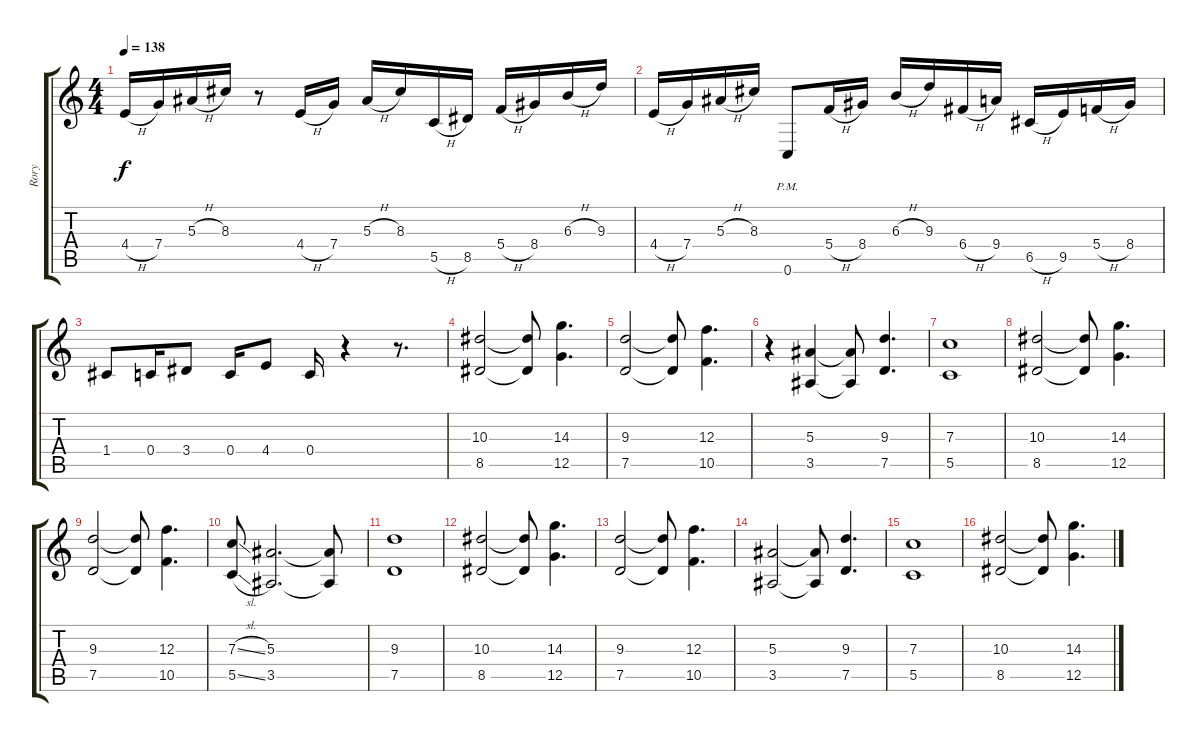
\track ("Rory" "Rory") {instrument overdrivenguitar}
\staff {score tabs}
\tuning (D4 A3 F3 C3 G2 C2) {hide}
\ts (4 4)
\tempo 138
\clef g2
\ks c
4.4{h}.16{dy f} 7.4.16 5.3{h}.16 8.3.16 r.8 4.4{h}.16 7.4.16 5.3{h}.16 8.3.16 5.5{h}.16 8.5.16 5.4{h}.16 8.4.16 6.3{h}.16 9.3.16 |
4.4{h}.16 7.4.16 5.3{h}.16 8.3.16 0.6{pm}.8 5.4{h}.16 8.4.16 6.3{h}.16 9.3.16 6.4{h}.16 9.4.16 6.5{h}.16 9.5.16 5.4{h}.16 8.4.16 |
1.4.8 0.4.16 3.4.8 0.4.16 4.4.8 0.4.16 r.4 r.8{d} |
(10.3 8.5).2 (10.3{t} 8.5{t}).8 (14.3 12.5).4{d} |
(9.3 7.5).2 (9.3{t} 7.5{t}).8 (12.3 10.5).4{d} |
r.4 (5.3 3.5).4 (5.3{t} 3.5{t}).8 (9.3 7.5).4{d} |
(7.3 5.5).1 |
(10.3 8.5).2 (10.3{t} 8.5{t}).8 (14.3 12.5).4{d} |
(9.3 7.5).2 (9.3{t} 7.5{t}).8 (12.3 10.5).4{d} |
(7.3{sl} 5.5{sl}).8 (5.3 3.5).2{d} (5.3{t} 3.5{t}).8 |
(9.3 7.5).1 |
(10.3 8.5).2 (10.3{t} 8.5{t}).8 (14.3 12.5).4{d} |
(9.3 7.5).2 (9.3{t} 7.5{t}).8 (12.3 10.5).4{d} |
(5.3 3.5).2 (5.3{t} 3.5{t}).8 (9.3 7.5).4{d} |
(7.3 5.5).1 |
(10.3 8.5).2 (10.3{t} 8.5{t}).8 (14.3 12.5).4{d}
